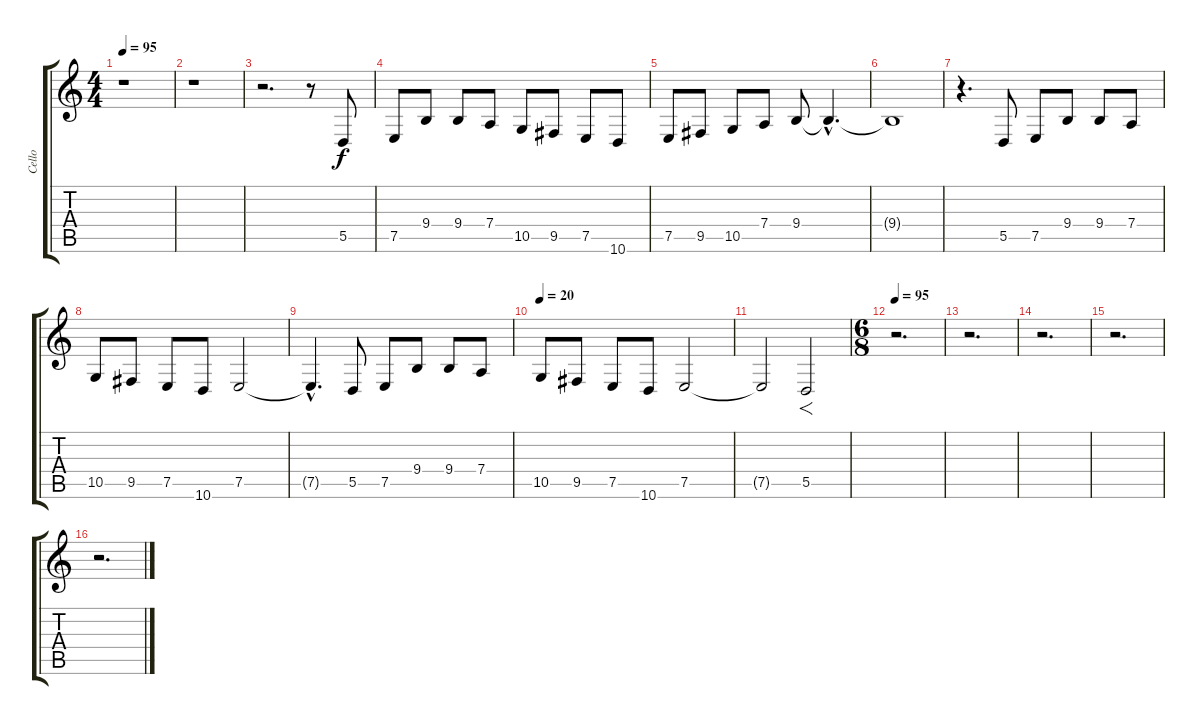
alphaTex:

\track ("Cello" "Cello") {instrument cello}
\staff {score tabs}
\tuning (E4 B3 G3 D3 A2 E2) {hide}
\ts (4 4)
\tempo 95
\tempo 80
\tempo 95
\clef g2
\ks c
r.1{dy f instrument cello} |
r.1 |
r.2{d} r.8 5.5.8 |
7.5.8 9.4.8 9.4.8 7.4.8 10.5.8 9.5.8 7.5.8 10.6.8 |
7.5.8 9.5.8 10.5.8 7.4.8 9.4.8 9.4{hac t}.4{d} |
9.4{t}.1 |
r.4{d} 5.5.8 7.5.8 9.4.8 9.4.8 7.4.8 |
10.5.8 9.5.8 7.5.8 10.6.8 7.5.2 |
7.5{hac t}.4{d} 5.5.8 7.5.8 9.4.8 9.4.8 7.4.8 |
\tempo 20
10.5.8 9.5.8 7.5.8 10.6.8 7.5.2 |
7.5{t}.2 5.5.2{f} |
\ts (6 8)
\tempo 95
r.2{d} |
r.2{d} |
r.2{d} |
r.2{d} |
r.2{d}
